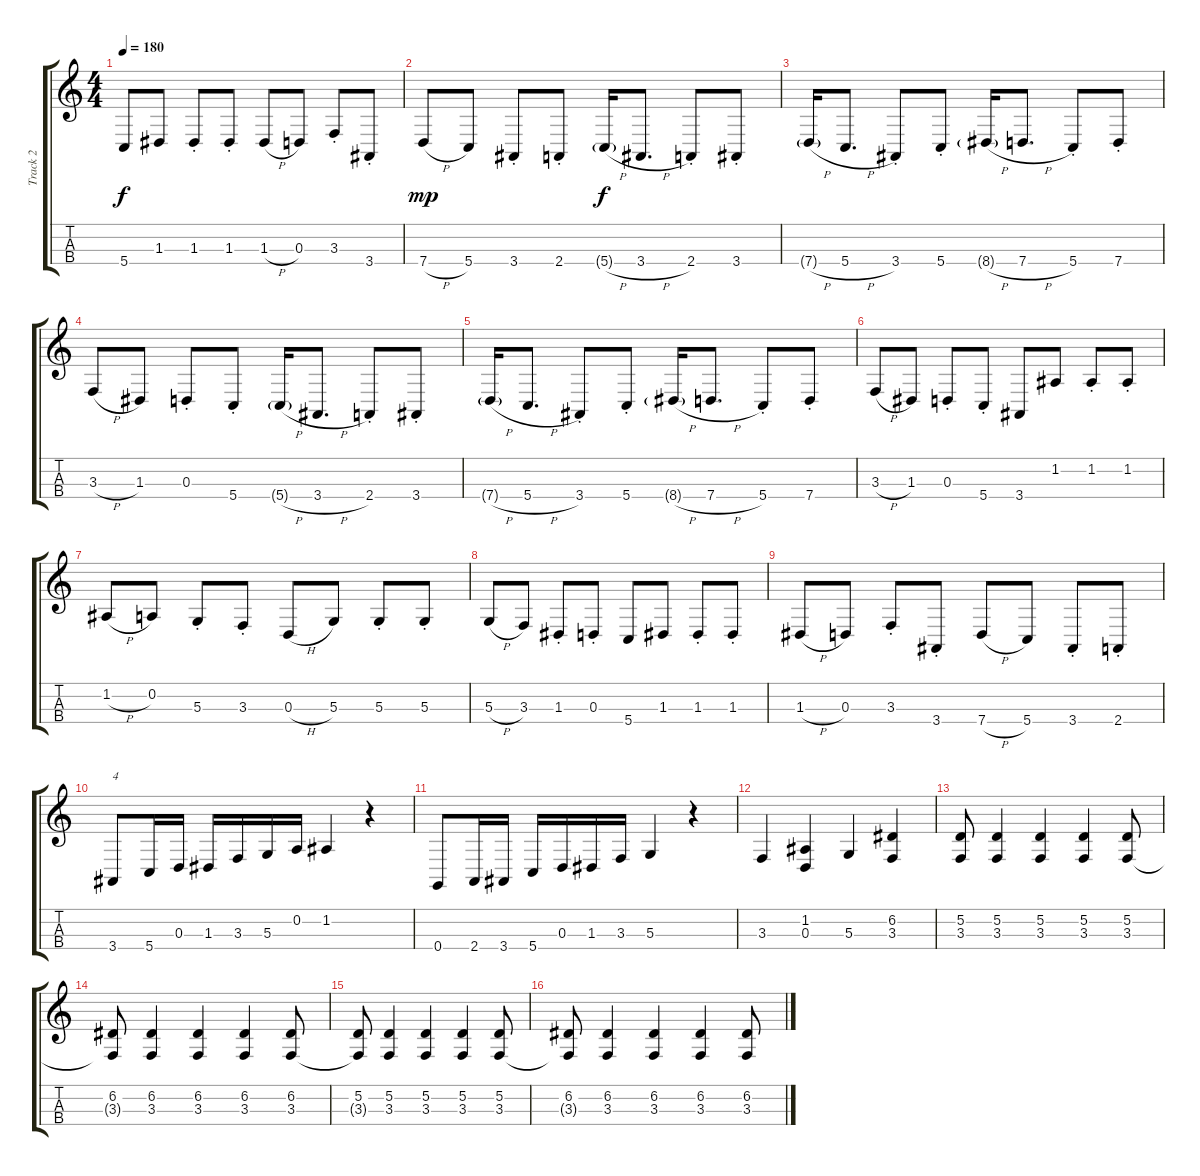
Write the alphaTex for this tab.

\track ("Track 2" "Track 2") {instrument violin}
\staff {score tabs}
\tuning (E4 A3 D3 G2) {hide}
\ts (4 4)
\tempo 180
\clef g2
\ks c
5.4.8{dy f} 1.3.8 1.3{st}.8 1.3{st}.8 1.3{h}.8 0.3.8 3.3{st}.8 3.4{st}.8 |
7.4{h}.8{dy mp} 5.4.8 3.4{st}.8 2.4{st}.8 5.4{h g}.16{dy f} 3.4{h}.8{d} 2.4{st}.8 3.4{st}.8 |
7.4{h g}.16 5.4{h}.8{d} 3.4{st}.8 5.4{st}.8 8.4{h g}.16 7.4{h}.8{d} 5.4{st}.8 7.4{st}.8 |
3.3{h}.8 1.3.8 0.3{st}.8 5.4{st}.8 5.4{h g}.16 3.4{h}.8{d} 2.4{st}.8 3.4{st}.8 |
7.4{h g}.16 5.4{h}.8{d} 3.4{st}.8 5.4{st}.8 8.4{h g}.16 7.4{h}.8{d} 5.4{st}.8 7.4{st}.8 |
3.3{h}.8 1.3.8 0.3{st}.8 5.4{st}.8 3.4.8 1.2.8 1.2{st}.8 1.2{st}.8 |
1.2{h}.8 0.2.8 5.3{st}.8 3.3{st}.8 0.3{h}.8 5.3.8 5.3{st}.8 5.3{st}.8 |
5.3{h}.8 3.3.8 1.3{st}.8 0.3{st}.8 5.4.8 1.3.8 1.3{st}.8 1.3{st}.8 |
1.3{h}.8 0.3.8 3.3{st}.8 3.4{st}.8 7.4{h}.8 5.4.8 3.4{st}.8 2.4{st}.8 |
3.4.8{txt "4"} 5.4.16 0.3.16 1.3.16 3.3.16 5.3.16 0.2.16 1.2.4 r.4 |
0.4.8 2.4.16 3.4.16 5.4.16 0.3.16 1.3.16 3.3.16 5.3.4 r.4 |
3.3.4 (1.2 0.3).4 5.3.4 (6.2 3.3).4 |
(5.2 3.3).8 (5.2 3.3).4 (5.2 3.3).4 (5.2 3.3).4 (5.2 3.3).8 |
(6.2 3.3{t}).8 (6.2 3.3).4 (6.2 3.3).4 (6.2 3.3).4 (6.2 3.3).8 |
(5.2 3.3{t}).8 (5.2 3.3).4 (5.2 3.3).4 (5.2 3.3).4 (5.2 3.3).8 |
(6.2 3.3{t}).8 (6.2 3.3).4 (6.2 3.3).4 (6.2 3.3).4 (6.2 3.3).8
